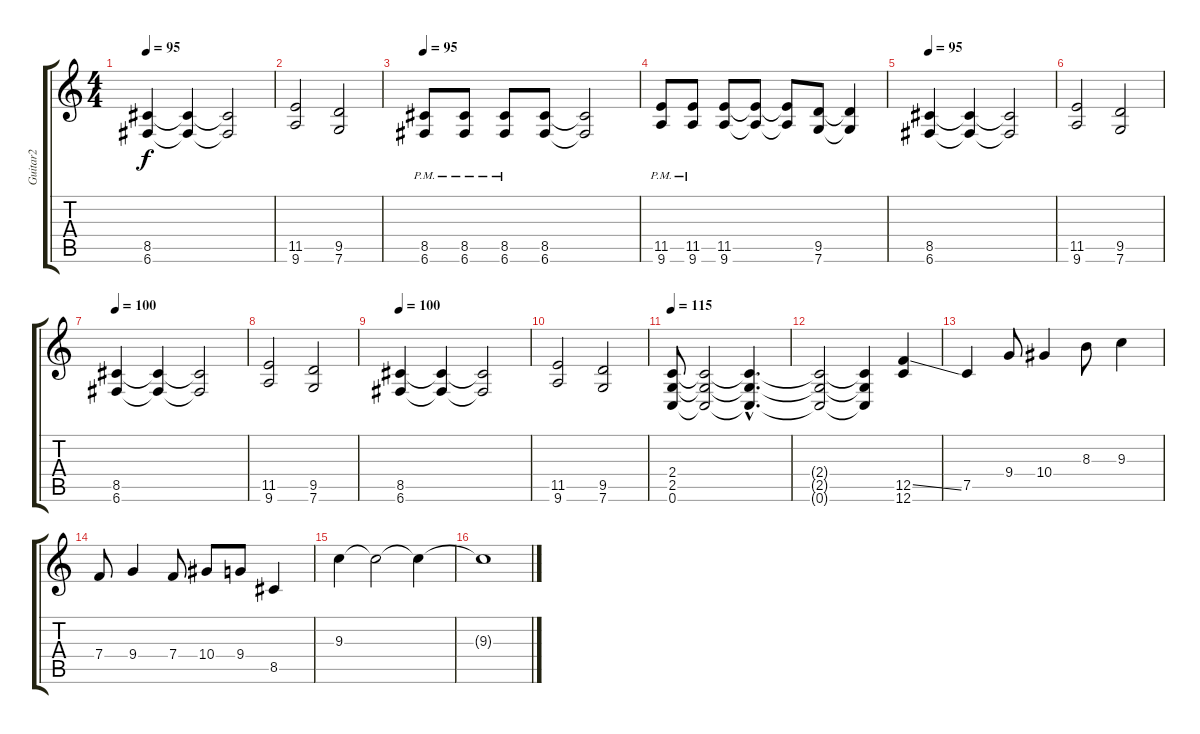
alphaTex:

\track ("Guitar2" "Guitar2") {instrument distortionguitar}
\staff {score tabs}
\tuning (C4 G3 Eb3 Bb2 F2 C2) {hide}
\ts (4 4)
\tempo 95
\clef g2
\ks c
(8.5 6.6).4{dy f} (8.5{t} 6.6{t}).4 (8.5{t} 6.6{t}).2 |
(11.5 9.6).2 (9.5 7.6).2 |
\tempo 95
(8.5{pm} 6.6{pm}).8 (8.5{pm} 6.6{pm}).8 (8.5{pm} 6.6{pm}).8 (8.5 6.6).8 (8.5{t} 6.6{t}).2 |
(11.5{pm} 9.6{pm}).8 (11.5{pm} 9.6{pm}).8 (11.5 9.6).8 (11.5{t} 9.6{t}).8 (11.5{t} 9.6{t}).8 (9.5 7.6).8 (9.5{t} 7.6{t}).4 |
\tempo 95
(8.5 6.6).4 (8.5{t} 6.6{t}).4 (8.5{t} 6.6{t}).2 |
(11.5 9.6).2 (9.5 7.6).2 |
\tempo 100
(8.5 6.6).4 (8.5{t} 6.6{t}).4 (8.5{t} 6.6{t}).2 |
(11.5 9.6).2 (9.5 7.6).2 |
\tempo 100
(8.5 6.6).4 (8.5{t} 6.6{t}).4 (8.5{t} 6.6{t}).2 |
(11.5 9.6).2 (9.5 7.6).2 |
\tempo 115
(2.4 2.5 0.6).8 (2.4{t} 2.5{t} 0.6{t}).2 (2.4{hac t} 2.5{hac t} 0.6{hac t}).4{d} |
(2.4{t} 2.5{t} 0.6{t}).2 (2.4{t} 2.5{t} 0.6{t}).4 (12.5{ss} 12.6).4 |
7.5.4 9.4.8 10.4.4 8.3.8 9.3.4 |
7.4.8 9.4.4 7.4.8 10.4.8 9.4.8 8.5.4 |
9.3.4 9.3{t}.2 9.3{t}.4 |
9.3{t}.1
